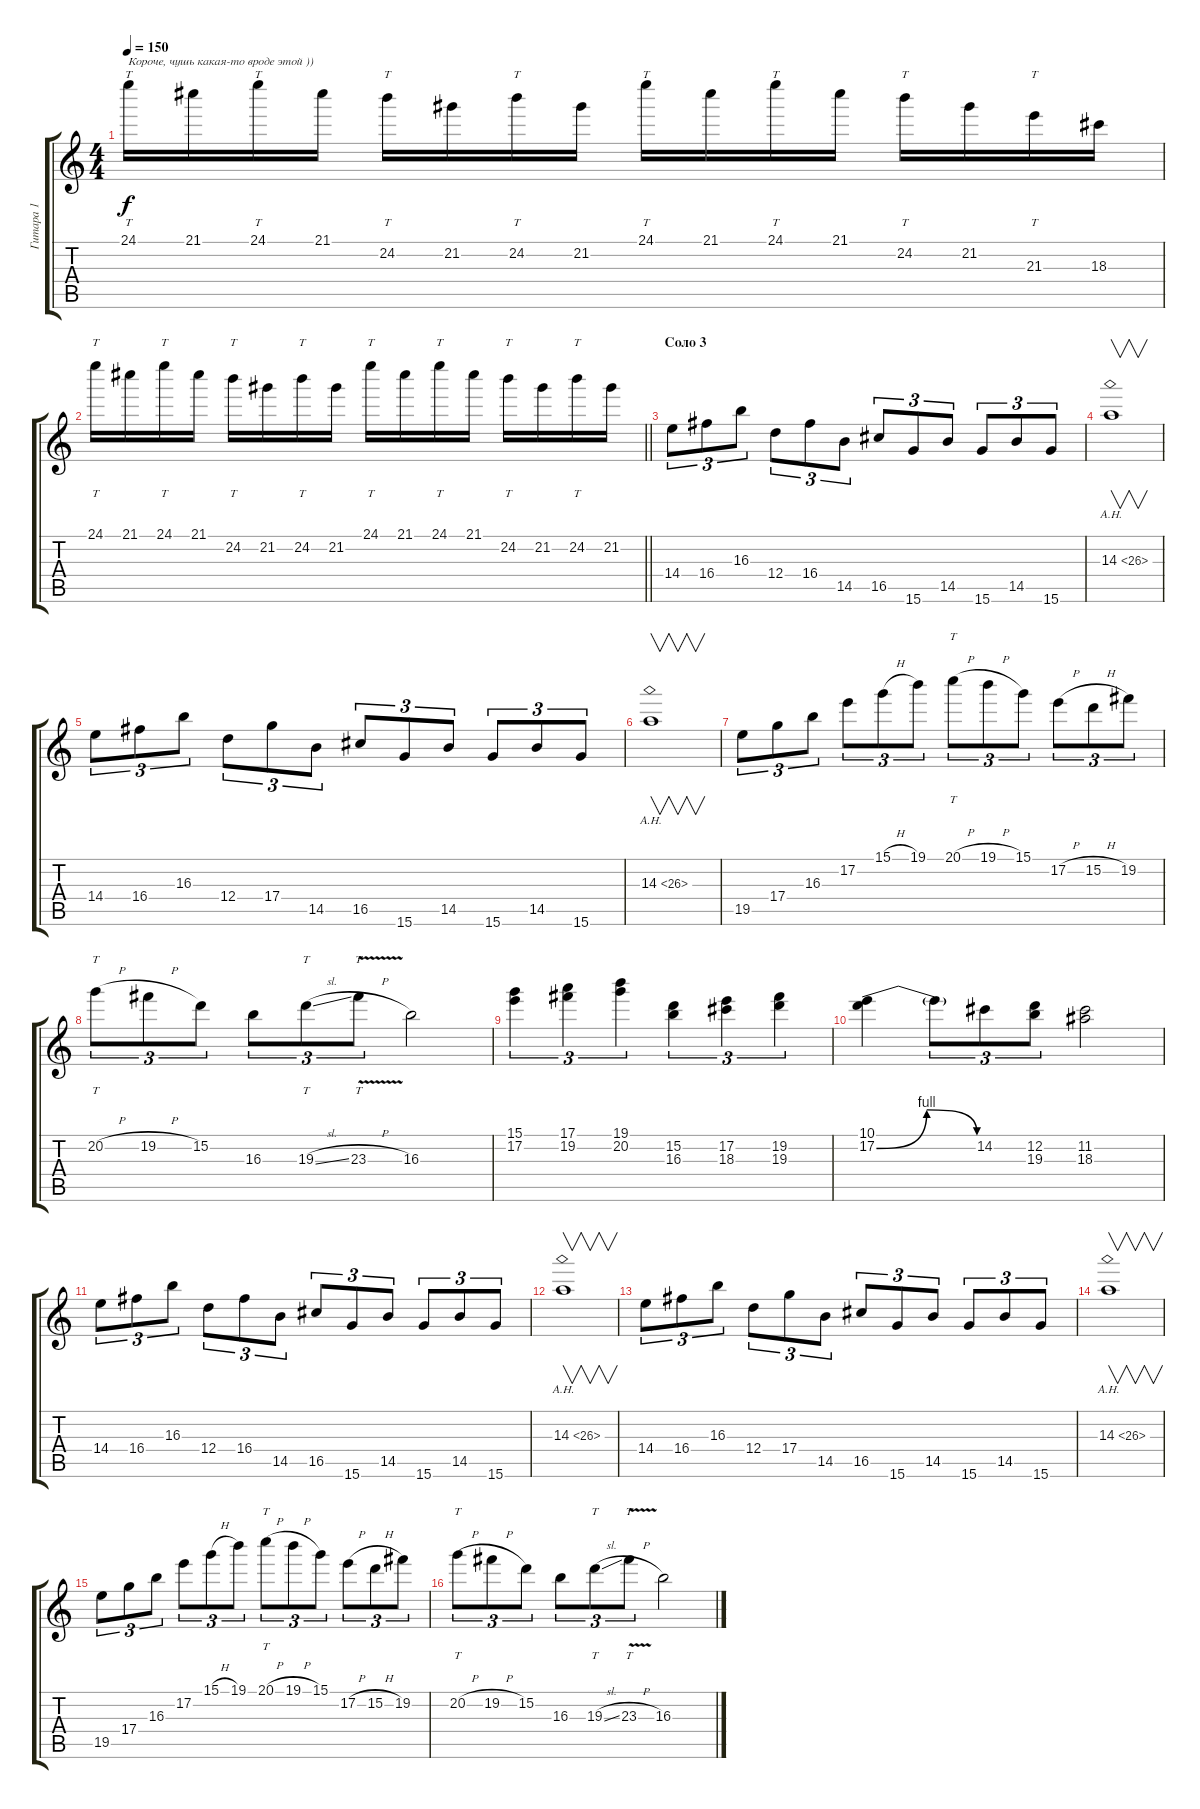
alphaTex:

\track ("Гитара 1" "Гитара 1") {instrument overdrivenguitar}
\staff {score tabs}
\tuning (E4 B3 G3 D3 A2 E2) {hide}
\ts (4 4)
\tempo 150
\clef g2
\ks c
24.1.16{tt txt "Короче, чушь какая-то вроде этой ))" dy f} 21.1.16 24.1.16{tt} 21.1.16 24.2.16{tt} 21.2.16 24.2.16{tt} 21.2.16 24.1.16{tt} 21.1.16 24.1.16{tt} 21.1.16 24.2.16{tt} 21.2.16 21.3.16{tt} 18.3.16 |
\barLineRight lightlight
24.1.16{tt} 21.1.16 24.1.16{tt} 21.1.16 24.2.16{tt} 21.2.16 24.2.16{tt} 21.2.16 24.1.16{tt} 21.1.16 24.1.16{tt} 21.1.16 24.2.16{tt} 21.2.16 24.2.16{tt} 21.2.16 |
\section ("" "Соло 3")
14.4.8{tu (3 2)} 16.4.8{tu (3 2)} 16.3.8{tu (3 2)} 12.4.8{tu (3 2)} 16.4.8{tu (3 2)} 14.5.8{tu (3 2)} 16.5.8{tu (3 2)} 15.6.8{tu (3 2)} 14.5.8{tu (3 2)} 15.6.8{tu (3 2)} 14.5.8{tu (3 2)} 15.6.8{tu (3 2)} |
14.3{ah 12}.1{v} |
14.4.8{tu (3 2)} 16.4.8{tu (3 2)} 16.3.8{tu (3 2)} 12.4.8{tu (3 2)} 17.4.8{tu (3 2)} 14.5.8{tu (3 2)} 16.5.8{tu (3 2)} 15.6.8{tu (3 2)} 14.5.8{tu (3 2)} 15.6.8{tu (3 2)} 14.5.8{tu (3 2)} 15.6.8{tu (3 2)} |
14.3{ah 12}.1{v} |
19.5.8{tu (3 2)} 17.4.8{tu (3 2)} 16.3.8{tu (3 2)} 17.2.8{tu (3 2)} 15.1{h}.8{tu (3 2)} 19.1.8{tu (3 2)} 20.1{h}.8{tt tu (3 2)} 19.1{h}.8{tu (3 2)} 15.1.8{tu (3 2)} 17.2{h}.8{tu (3 2)} 15.2{h}.8{tu (3 2)} 19.2.8{tu (3 2)} |
20.2{h}.8{tt tu (3 2)} 19.2{h}.8{tu (3 2)} 15.2.8{tu (3 2)} 16.3.8{tu (3 2)} 19.3{sl}.8{tt tu (3 2)} 23.3{v h}.8{tt tu (3 2)} 16.3.2 |
(15.1 17.2).4{tu (3 2)} (17.1 19.2).4{tu (3 2)} (19.1 20.2).4{tu (3 2)} (15.2 16.3).4{tu (3 2)} (17.2 18.3).4{tu (3 2)} (19.2 19.3).4{tu (3 2)} |
(10.1 17.2{be (bendrelease 0 0 15 4 40 4 60 0)}).4 17.2{t}.8{tu (3 2)} 14.2.8{tu (3 2)} (12.2 19.3).8{tu (3 2)} (11.2 18.3).2 |
14.4.8{tu (3 2)} 16.4.8{tu (3 2)} 16.3.8{tu (3 2)} 12.4.8{tu (3 2)} 16.4.8{tu (3 2)} 14.5.8{tu (3 2)} 16.5.8{tu (3 2)} 15.6.8{tu (3 2)} 14.5.8{tu (3 2)} 15.6.8{tu (3 2)} 14.5.8{tu (3 2)} 15.6.8{tu (3 2)} |
14.3{ah 12}.1{v} |
14.4.8{tu (3 2)} 16.4.8{tu (3 2)} 16.3.8{tu (3 2)} 12.4.8{tu (3 2)} 17.4.8{tu (3 2)} 14.5.8{tu (3 2)} 16.5.8{tu (3 2)} 15.6.8{tu (3 2)} 14.5.8{tu (3 2)} 15.6.8{tu (3 2)} 14.5.8{tu (3 2)} 15.6.8{tu (3 2)} |
14.3{ah 12}.1{v} |
19.5.8{tu (3 2)} 17.4.8{tu (3 2)} 16.3.8{tu (3 2)} 17.2.8{tu (3 2)} 15.1{h}.8{tu (3 2)} 19.1.8{tu (3 2)} 20.1{h}.8{tt tu (3 2)} 19.1{h}.8{tu (3 2)} 15.1.8{tu (3 2)} 17.2{h}.8{tu (3 2)} 15.2{h}.8{tu (3 2)} 19.2.8{tu (3 2)} |
20.2{h}.8{tt tu (3 2)} 19.2{h}.8{tu (3 2)} 15.2.8{tu (3 2)} 16.3.8{tu (3 2)} 19.3{sl}.8{tt tu (3 2)} 23.3{v h}.8{tt tu (3 2)} 16.3.2
